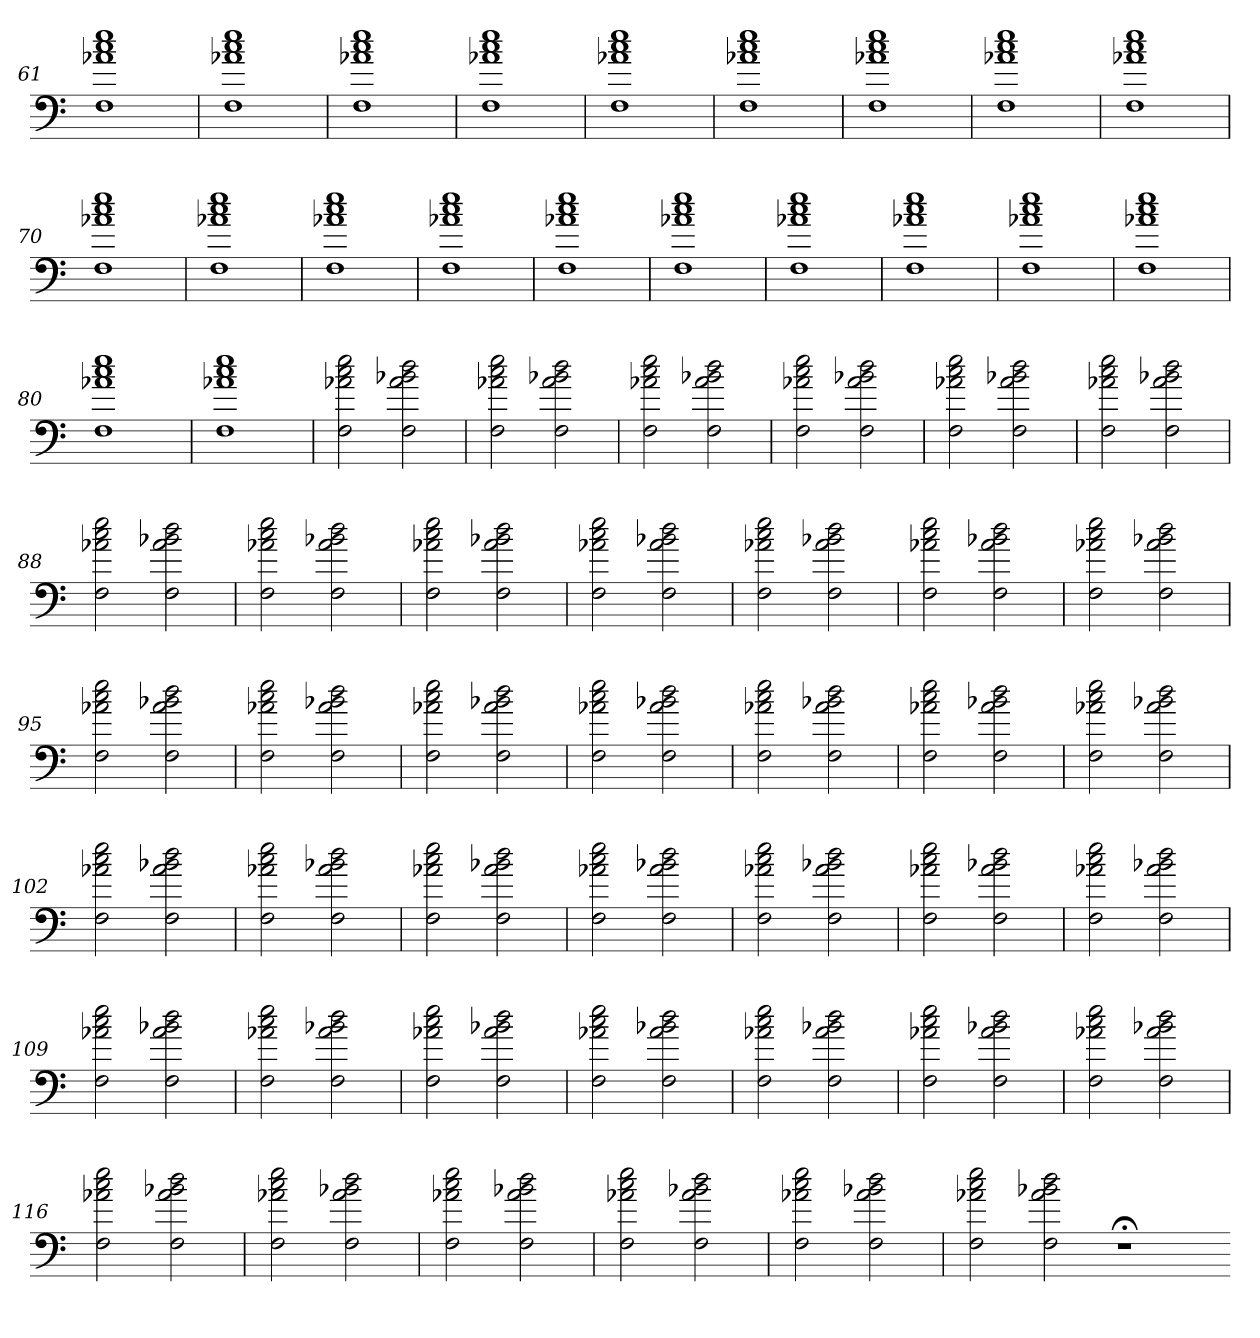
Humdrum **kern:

**kern
*part1
*staff1
=61
1F 1a-X 1cc 1ee
=62
1F 1a-X 1cc 1ee
=63
1F 1a-X 1cc 1ee
=64
1F 1a-X 1cc 1ee
=65
1F 1a-X 1cc 1ee
=66
1F 1a-X 1cc 1ee
=67
1F 1a-X 1cc 1ee
=68
1F 1a-X 1cc 1ee
=69
1F 1a-X 1cc 1ee
=70
1F 1a-X 1cc 1ee
=71
1F 1a-X 1cc 1ee
=72
1F 1a-X 1cc 1ee
=73
1F 1a-X 1cc 1ee
=74
1F 1a-X 1cc 1ee
=75
1F 1a-X 1cc 1ee
=76
1F 1a-X 1cc 1ee
=77
1F 1a-X 1cc 1ee
=78
1F 1a-X 1cc 1ee
=79
1F 1a-X 1cc 1ee
=80
1F 1a-X 1cc 1ee
=81
1F 1a-X 1cc 1ee
=82
2F 2a-X 2cc 2ee
2F 2a- 2b-X 2dd
=83
2F 2a-X 2cc 2ee
2F 2a- 2b-X 2dd
=84
2F 2a-X 2cc 2ee
2F 2a- 2b-X 2dd
=85
2F 2a-X 2cc 2ee
2F 2a- 2b-X 2dd
=86
2F 2a-X 2cc 2ee
2F 2a- 2b-X 2dd
=87
2F 2a-X 2cc 2ee
2F 2a- 2b-X 2dd
=88
2F 2a-X 2cc 2ee
2F 2a- 2b-X 2dd
=89
2F 2a-X 2cc 2ee
2F 2a- 2b-X 2dd
=90
2F 2a-X 2cc 2ee
2F 2a- 2b-X 2dd
=91
2F 2a-X 2cc 2ee
2F 2a- 2b-X 2dd
=92
2F 2a-X 2cc 2ee
2F 2a- 2b-X 2dd
=93
2F 2a-X 2cc 2ee
2F 2a- 2b-X 2dd
=94
2F 2a-X 2cc 2ee
2F 2a- 2b-X 2dd
=95
2F 2a-X 2cc 2ee
2F 2a- 2b-X 2dd
=96
2F 2a-X 2cc 2ee
2F 2a- 2b-X 2dd
=97
2F 2a-X 2cc 2ee
2F 2a- 2b-X 2dd
=98
2F 2a-X 2cc 2ee
2F 2a- 2b-X 2dd
=99
2F 2a-X 2cc 2ee
2F 2a- 2b-X 2dd
=100
2F 2a-X 2cc 2ee
2F 2a- 2b-X 2dd
=101
2F 2a-X 2cc 2ee
2F 2a- 2b-X 2dd
=102
2F 2a-X 2cc 2ee
2F 2a- 2b-X 2dd
=103
2F 2a-X 2cc 2ee
2F 2a- 2b-X 2dd
=104
2F 2a-X 2cc 2ee
2F 2a- 2b-X 2dd
=105
2F 2a-X 2cc 2ee
2F 2a- 2b-X 2dd
=106
2F 2a-X 2cc 2ee
2F 2a- 2b-X 2dd
=107
2F 2a-X 2cc 2ee
2F 2a- 2b-X 2dd
=108
2F 2a-X 2cc 2ee
2F 2a- 2b-X 2dd
=109
2F 2a-X 2cc 2ee
2F 2a- 2b-X 2dd
=110
2F 2a-X 2cc 2ee
2F 2a- 2b-X 2dd
=111
2F 2a-X 2cc 2ee
2F 2a- 2b-X 2dd
=112
2F 2a-X 2cc 2ee
2F 2a- 2b-X 2dd
=113
2F 2a-X 2cc 2ee
2F 2a- 2b-X 2dd
=114
2F 2a-X 2cc 2ee
2F 2a- 2b-X 2dd
=115
2F 2a-X 2cc 2ee
2F 2a- 2b-X 2dd
=116
2F 2a-X 2cc 2ee
2F 2a- 2b-X 2dd
=117
2F 2a-X 2cc 2ee
2F 2a- 2b-X 2dd
=118
2F 2a-X 2cc 2ee
2F 2a- 2b-X 2dd
=119
2F 2a-X 2cc 2ee
2F 2a- 2b-X 2dd
=120
2F 2a-X 2cc 2ee
2F 2a- 2b-X 2dd
=121
2F 2a-X 2cc 2ee
2F 2a- 2b-X 2dd
1r;<
=-
*-
